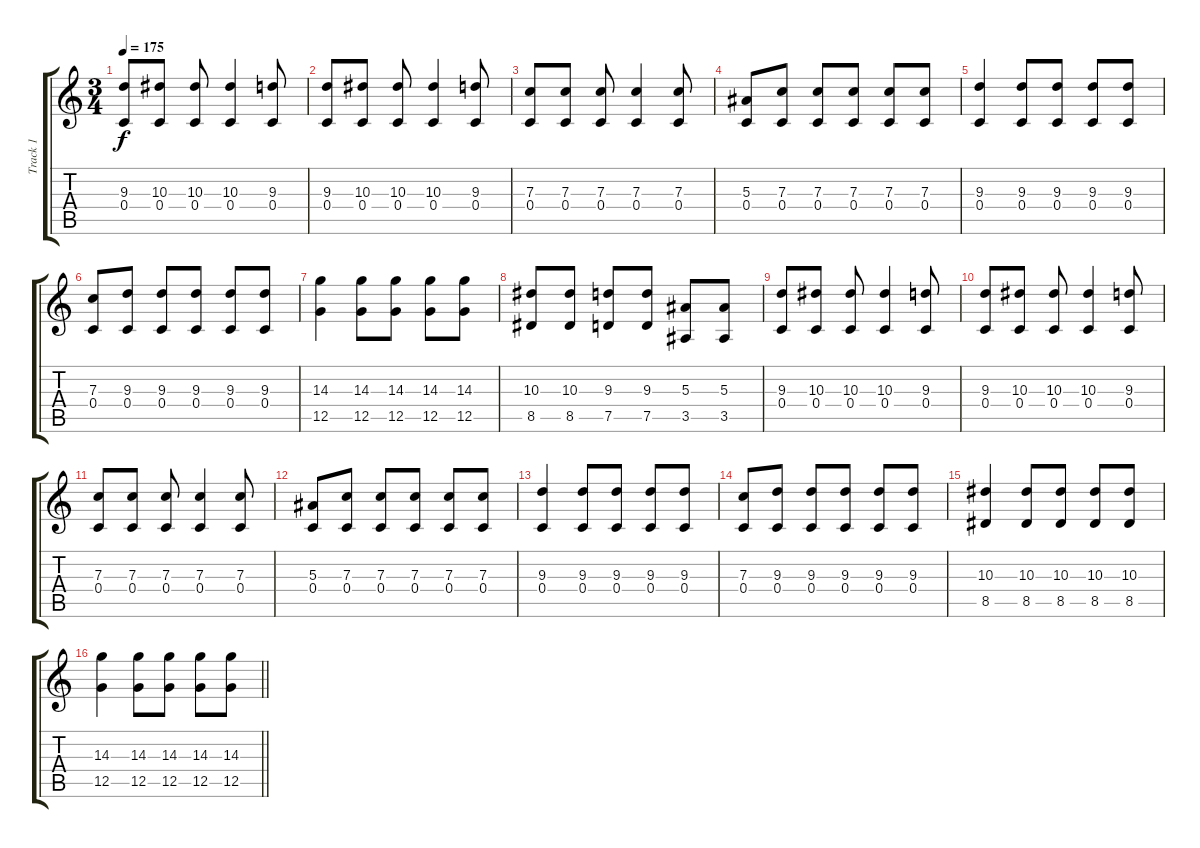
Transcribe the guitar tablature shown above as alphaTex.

\track ("Track 1" "Track 1") {instrument distortionguitar}
\staff {score tabs}
\tuning (D4 A3 F3 C3 G2 C2) {hide}
\ts (3 4)
\tempo 175
\clef g2
\ks c
(9.3 0.4).8{dy f} (10.3 0.4).8 (10.3 0.4).8 (10.3 0.4).4 (9.3 0.4).8 |
(9.3 0.4).8 (10.3 0.4).8 (10.3 0.4).8 (10.3 0.4).4 (9.3 0.4).8 |
(7.3 0.4).8 (7.3 0.4).8 (7.3 0.4).8 (7.3 0.4).4 (7.3 0.4).8 |
(5.3 0.4).8 (7.3 0.4).8 (7.3 0.4).8 (7.3 0.4).8 (7.3 0.4).8 (7.3 0.4).8 |
(9.3 0.4).4 (9.3 0.4).8 (9.3 0.4).8 (9.3 0.4).8 (9.3 0.4).8 |
(7.3 0.4).8 (9.3 0.4).8 (9.3 0.4).8 (9.3 0.4).8 (9.3 0.4).8 (9.3 0.4).8 |
(14.3 12.5).4 (14.3 12.5).8 (14.3 12.5).8 (14.3 12.5).8 (14.3 12.5).8 |
(10.3 8.5).8 (10.3 8.5).8 (9.3 7.5).8 (9.3 7.5).8 (5.3 3.5).8 (5.3 3.5).8 |
(9.3 0.4).8 (10.3 0.4).8 (10.3 0.4).8 (10.3 0.4).4 (9.3 0.4).8 |
(9.3 0.4).8 (10.3 0.4).8 (10.3 0.4).8 (10.3 0.4).4 (9.3 0.4).8 |
(7.3 0.4).8 (7.3 0.4).8 (7.3 0.4).8 (7.3 0.4).4 (7.3 0.4).8 |
(5.3 0.4).8 (7.3 0.4).8 (7.3 0.4).8 (7.3 0.4).8 (7.3 0.4).8 (7.3 0.4).8 |
(9.3 0.4).4 (9.3 0.4).8 (9.3 0.4).8 (9.3 0.4).8 (9.3 0.4).8 |
(7.3 0.4).8 (9.3 0.4).8 (9.3 0.4).8 (9.3 0.4).8 (9.3 0.4).8 (9.3 0.4).8 |
(10.3 8.5).4 (10.3 8.5).8 (10.3 8.5).8 (10.3 8.5).8 (10.3 8.5).8 |
\barLineRight lightlight
(14.3 12.5).4 (14.3 12.5).8 (14.3 12.5).8 (14.3 12.5).8 (14.3 12.5).8
